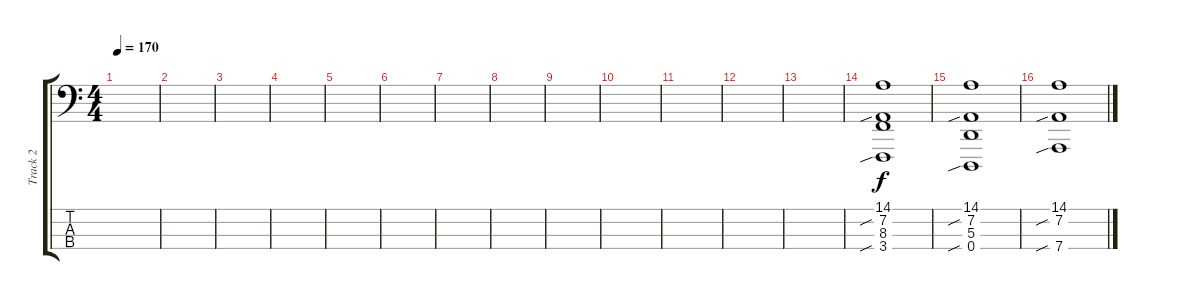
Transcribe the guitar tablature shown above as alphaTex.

\track ("Track 2" "Track 2") {instrument pizzicatostrings}
\staff {score tabs}
\tuning (G2 D2 A1 D1) {hide}
\ts (4 4)
\tempo 170
\clef f4
\ks c
|
|
|
|
|
|
|
|
|
|
|
|
|
(14.1 7.2{sib} 8.3 3.4{sib}).1 |
(14.1 7.2{sib} 5.3 0.4{sib}).1 |
(14.1 7.2{sib} 7.4{sib}).1
